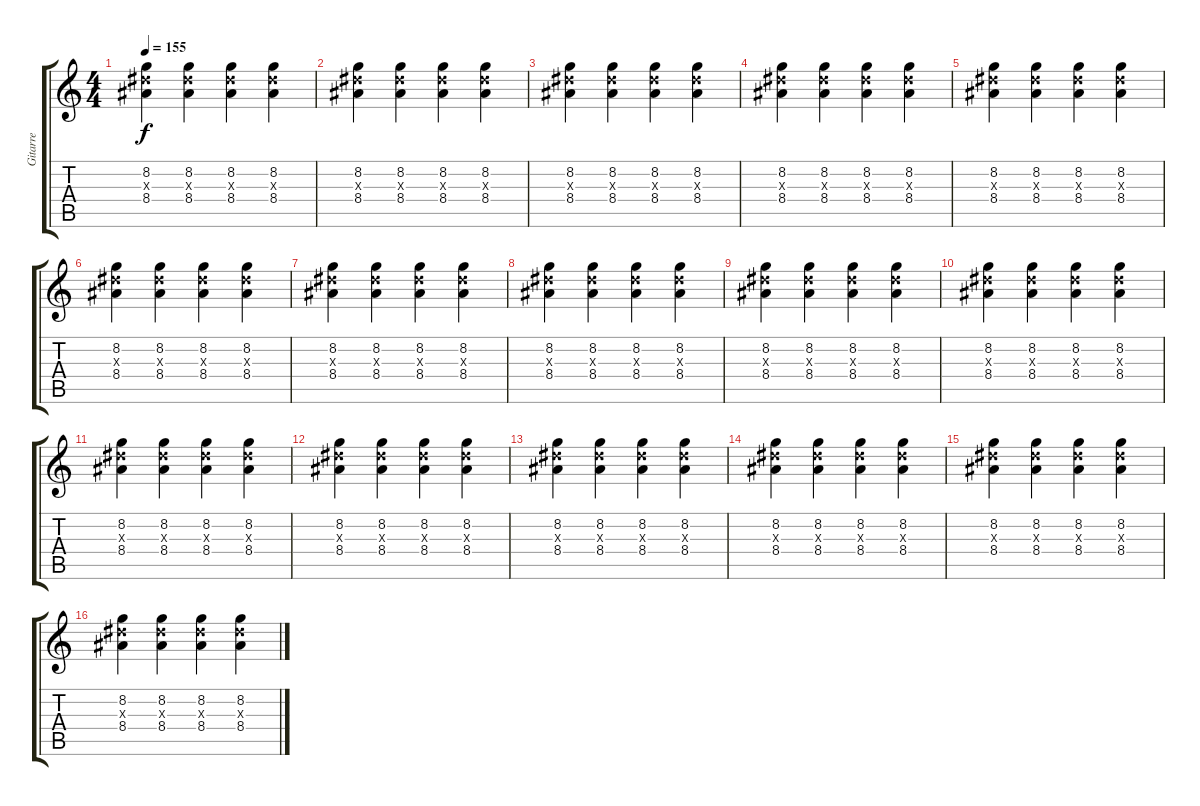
\track ("Gitarre" "Gitarre") {instrument electricguitarjazz}
\staff {score tabs}
\tuning (E4 B3 G3 D3 A2 E2) {hide}
\ts (4 4)
\tempo 155
\clef g2
\ks c
(8.2 8.3{x} 8.4).4{dy f volume 11 instrument overdrivenguitar} (8.2 8.3{x} 8.4).4 (8.2 8.3{x} 8.4).4 (8.2 8.3{x} 8.4).4 |
(8.2 8.3{x} 8.4).4{volume 11 instrument overdrivenguitar} (8.2 8.3{x} 8.4).4 (8.2 8.3{x} 8.4).4 (8.2 8.3{x} 8.4).4 |
(8.2 8.3{x} 8.4).4{volume 11 instrument overdrivenguitar} (8.2 8.3{x} 8.4).4 (8.2 8.3{x} 8.4).4 (8.2 8.3{x} 8.4).4 |
(8.2 8.3{x} 8.4).4{volume 11 instrument overdrivenguitar} (8.2 8.3{x} 8.4).4 (8.2 8.3{x} 8.4).4 (8.2 8.3{x} 8.4).4 |
(8.2 8.3{x} 8.4).4{volume 11 instrument overdrivenguitar} (8.2 8.3{x} 8.4).4 (8.2 8.3{x} 8.4).4 (8.2 8.3{x} 8.4).4 |
(8.2 8.3{x} 8.4).4{volume 11 instrument overdrivenguitar} (8.2 8.3{x} 8.4).4 (8.2 8.3{x} 8.4).4 (8.2 8.3{x} 8.4).4 |
(8.2 8.3{x} 8.4).4{volume 11 instrument overdrivenguitar} (8.2 8.3{x} 8.4).4 (8.2 8.3{x} 8.4).4 (8.2 8.3{x} 8.4).4 |
(8.2 8.3{x} 8.4).4{volume 11 instrument overdrivenguitar} (8.2 8.3{x} 8.4).4 (8.2 8.3{x} 8.4).4 (8.2 8.3{x} 8.4).4 |
(8.2 8.3{x} 8.4).4{volume 11 instrument overdrivenguitar} (8.2 8.3{x} 8.4).4 (8.2 8.3{x} 8.4).4 (8.2 8.3{x} 8.4).4 |
(8.2 8.3{x} 8.4).4{volume 11 instrument overdrivenguitar} (8.2 8.3{x} 8.4).4 (8.2 8.3{x} 8.4).4 (8.2 8.3{x} 8.4).4 |
(8.2 8.3{x} 8.4).4{volume 11 instrument overdrivenguitar} (8.2 8.3{x} 8.4).4 (8.2 8.3{x} 8.4).4 (8.2 8.3{x} 8.4).4 |
(8.2 8.3{x} 8.4).4{volume 11 instrument overdrivenguitar} (8.2 8.3{x} 8.4).4 (8.2 8.3{x} 8.4).4 (8.2 8.3{x} 8.4).4 |
(8.2 8.3{x} 8.4).4{volume 11 instrument overdrivenguitar} (8.2 8.3{x} 8.4).4 (8.2 8.3{x} 8.4).4 (8.2 8.3{x} 8.4).4 |
(8.2 8.3{x} 8.4).4{volume 11 instrument overdrivenguitar} (8.2 8.3{x} 8.4).4 (8.2 8.3{x} 8.4).4 (8.2 8.3{x} 8.4).4 |
(8.2 8.3{x} 8.4).4{volume 11 instrument overdrivenguitar} (8.2 8.3{x} 8.4).4 (8.2 8.3{x} 8.4).4 (8.2 8.3{x} 8.4).4 |
(8.2 8.3{x} 8.4).4{volume 11 instrument overdrivenguitar} (8.2 8.3{x} 8.4).4 (8.2 8.3{x} 8.4).4 (8.2 8.3{x} 8.4).4
